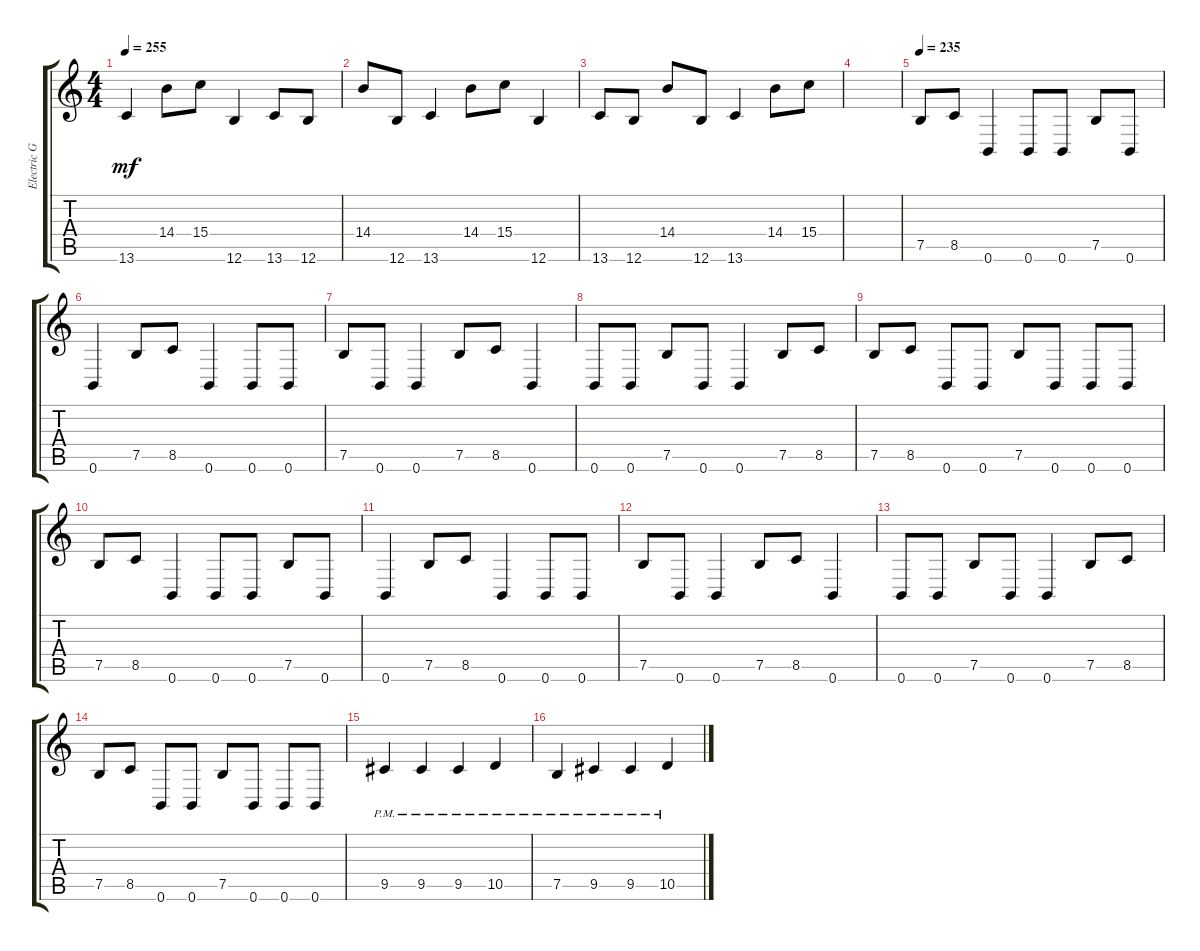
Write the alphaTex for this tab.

\track ("Electric Guitar" "Electric G") {instrument distortionguitar}
\staff {score tabs}
\tuning (B3 Gb3 D3 A2 E2 B1) {hide}
\ts (4 4)
\tempo 255
\clef g2
\ks c
13.6.4{dy mf} 14.4.8 15.4.8 12.6.4 13.6.8 12.6.8 |
14.4.8 12.6.8 13.6.4 14.4.8 15.4.8 12.6.4 |
13.6.8 12.6.8 14.4.8 12.6.8 13.6.4 14.4.8 15.4.8 |
|
\tempo 235
7.5.8 8.5.8 0.6.4 0.6.8 0.6.8 7.5.8 0.6.8 |
0.6.4 7.5.8 8.5.8 0.6.4 0.6.8 0.6.8 |
7.5.8 0.6.8 0.6.4 7.5.8 8.5.8 0.6.4 |
0.6.8 0.6.8 7.5.8 0.6.8 0.6.4 7.5.8 8.5.8 |
7.5.8 8.5.8 0.6.8 0.6.8 7.5.8 0.6.8 0.6.8 0.6.8 |
7.5.8 8.5.8 0.6.4 0.6.8 0.6.8 7.5.8 0.6.8 |
0.6.4 7.5.8 8.5.8 0.6.4 0.6.8 0.6.8 |
7.5.8 0.6.8 0.6.4 7.5.8 8.5.8 0.6.4 |
0.6.8 0.6.8 7.5.8 0.6.8 0.6.4 7.5.8 8.5.8 |
7.5.8 8.5.8 0.6.8 0.6.8 7.5.8 0.6.8 0.6.8 0.6.8 |
9.5{pm}.4 9.5{pm}.4 9.5{pm}.4 10.5{pm}.4 |
7.5{pm}.4 9.5{pm}.4 9.5{pm}.4 10.5{pm}.4
